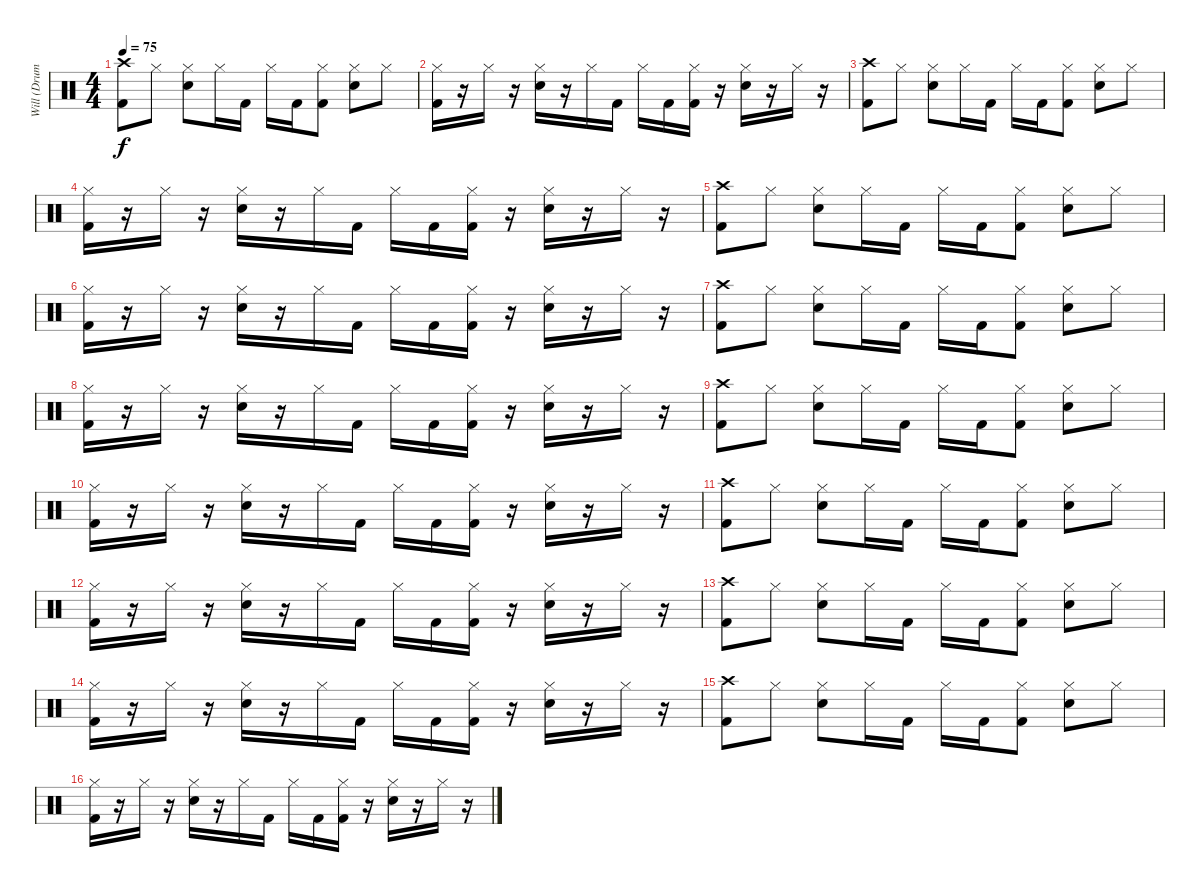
\track ("Will (Drums)" "Will (Drum") {instrument percussion}
\staff {score}
\articulation defaults
\ts (4 4)
\tempo 75
\clef neutral
\ks c
("Crash high (hit)" "Kick (hit) 2").8{dy f} "Hi-Hat (closed)".8 ("Hi-Hat (closed)" "Snare (hit) 2").8 "Hi-Hat (closed)".16 "Kick (hit) 2".16 "Hi-Hat (closed)".16 "Kick (hit) 2".16 ("Hi-Hat (closed)" "Kick (hit) 2").8 ("Hi-Hat (closed)" "Snare (hit) 2").8 "Hi-Hat (closed)".8 |
("Hi-Hat (closed)" "Kick (hit) 2").16 r.16 "Hi-Hat (closed)".16 r.16 ("Hi-Hat (closed)" "Snare (hit) 2").16 r.16 "Hi-Hat (closed)".16 "Kick (hit) 2".16 "Hi-Hat (closed)".16 "Kick (hit) 2".16 ("Hi-Hat (closed)" "Kick (hit) 2").16 r.16 ("Hi-Hat (closed)" "Snare (hit) 2").16 r.16 "Hi-Hat (closed)".16 r.16 |
("Crash high (hit)" "Kick (hit) 2").8 "Hi-Hat (closed)".8 ("Hi-Hat (closed)" "Snare (hit) 2").8 "Hi-Hat (closed)".16 "Kick (hit) 2".16 "Hi-Hat (closed)".16 "Kick (hit) 2".16 ("Hi-Hat (closed)" "Kick (hit) 2").8 ("Hi-Hat (closed)" "Snare (hit) 2").8 "Hi-Hat (closed)".8 |
("Hi-Hat (closed)" "Kick (hit) 2").16 r.16 "Hi-Hat (closed)".16 r.16 ("Hi-Hat (closed)" "Snare (hit) 2").16 r.16 "Hi-Hat (closed)".16 "Kick (hit) 2".16 "Hi-Hat (closed)".16 "Kick (hit) 2".16 ("Hi-Hat (closed)" "Kick (hit) 2").16 r.16 ("Hi-Hat (closed)" "Snare (hit) 2").16 r.16 "Hi-Hat (closed)".16 r.16 |
("Crash high (hit)" "Kick (hit) 2").8 "Hi-Hat (closed)".8 ("Hi-Hat (closed)" "Snare (hit) 2").8 "Hi-Hat (closed)".16 "Kick (hit) 2".16 "Hi-Hat (closed)".16 "Kick (hit) 2".16 ("Hi-Hat (closed)" "Kick (hit) 2").8 ("Hi-Hat (closed)" "Snare (hit) 2").8 "Hi-Hat (closed)".8 |
("Hi-Hat (closed)" "Kick (hit) 2").16 r.16 "Hi-Hat (closed)".16 r.16 ("Hi-Hat (closed)" "Snare (hit) 2").16 r.16 "Hi-Hat (closed)".16 "Kick (hit) 2".16 "Hi-Hat (closed)".16 "Kick (hit) 2".16 ("Hi-Hat (closed)" "Kick (hit) 2").16 r.16 ("Hi-Hat (closed)" "Snare (hit) 2").16 r.16 "Hi-Hat (closed)".16 r.16 |
("Crash high (hit)" "Kick (hit) 2").8 "Hi-Hat (closed)".8 ("Hi-Hat (closed)" "Snare (hit) 2").8 "Hi-Hat (closed)".16 "Kick (hit) 2".16 "Hi-Hat (closed)".16 "Kick (hit) 2".16 ("Hi-Hat (closed)" "Kick (hit) 2").8 ("Hi-Hat (closed)" "Snare (hit) 2").8 "Hi-Hat (closed)".8 |
("Hi-Hat (closed)" "Kick (hit) 2").16 r.16 "Hi-Hat (closed)".16 r.16 ("Hi-Hat (closed)" "Snare (hit) 2").16 r.16 "Hi-Hat (closed)".16 "Kick (hit) 2".16 "Hi-Hat (closed)".16 "Kick (hit) 2".16 ("Hi-Hat (closed)" "Kick (hit) 2").16 r.16 ("Hi-Hat (closed)" "Snare (hit) 2").16 r.16 "Hi-Hat (closed)".16 r.16 |
("Crash high (hit)" "Kick (hit) 2").8 "Hi-Hat (closed)".8 ("Hi-Hat (closed)" "Snare (hit) 2").8 "Hi-Hat (closed)".16 "Kick (hit) 2".16 "Hi-Hat (closed)".16 "Kick (hit) 2".16 ("Hi-Hat (closed)" "Kick (hit) 2").8 ("Hi-Hat (closed)" "Snare (hit) 2").8 "Hi-Hat (closed)".8 |
("Hi-Hat (closed)" "Kick (hit) 2").16 r.16 "Hi-Hat (closed)".16 r.16 ("Hi-Hat (closed)" "Snare (hit) 2").16 r.16 "Hi-Hat (closed)".16 "Kick (hit) 2".16 "Hi-Hat (closed)".16 "Kick (hit) 2".16 ("Hi-Hat (closed)" "Kick (hit) 2").16 r.16 ("Hi-Hat (closed)" "Snare (hit) 2").16 r.16 "Hi-Hat (closed)".16 r.16 |
("Crash high (hit)" "Kick (hit) 2").8 "Hi-Hat (closed)".8 ("Hi-Hat (closed)" "Snare (hit) 2").8 "Hi-Hat (closed)".16 "Kick (hit) 2".16 "Hi-Hat (closed)".16 "Kick (hit) 2".16 ("Hi-Hat (closed)" "Kick (hit) 2").8 ("Hi-Hat (closed)" "Snare (hit) 2").8 "Hi-Hat (closed)".8 |
("Hi-Hat (closed)" "Kick (hit) 2").16 r.16 "Hi-Hat (closed)".16 r.16 ("Hi-Hat (closed)" "Snare (hit) 2").16 r.16 "Hi-Hat (closed)".16 "Kick (hit) 2".16 "Hi-Hat (closed)".16 "Kick (hit) 2".16 ("Hi-Hat (closed)" "Kick (hit) 2").16 r.16 ("Hi-Hat (closed)" "Snare (hit) 2").16 r.16 "Hi-Hat (closed)".16 r.16 |
("Crash high (hit)" "Kick (hit) 2").8 "Hi-Hat (closed)".8 ("Hi-Hat (closed)" "Snare (hit) 2").8 "Hi-Hat (closed)".16 "Kick (hit) 2".16 "Hi-Hat (closed)".16 "Kick (hit) 2".16 ("Hi-Hat (closed)" "Kick (hit) 2").8 ("Hi-Hat (closed)" "Snare (hit) 2").8 "Hi-Hat (closed)".8 |
("Hi-Hat (closed)" "Kick (hit) 2").16 r.16 "Hi-Hat (closed)".16 r.16 ("Hi-Hat (closed)" "Snare (hit) 2").16 r.16 "Hi-Hat (closed)".16 "Kick (hit) 2".16 "Hi-Hat (closed)".16 "Kick (hit) 2".16 ("Hi-Hat (closed)" "Kick (hit) 2").16 r.16 ("Hi-Hat (closed)" "Snare (hit) 2").16 r.16 "Hi-Hat (closed)".16 r.16 |
("Crash high (hit)" "Kick (hit) 2").8 "Hi-Hat (closed)".8 ("Hi-Hat (closed)" "Snare (hit) 2").8 "Hi-Hat (closed)".16 "Kick (hit) 2".16 "Hi-Hat (closed)".16 "Kick (hit) 2".16 ("Hi-Hat (closed)" "Kick (hit) 2").8 ("Hi-Hat (closed)" "Snare (hit) 2").8 "Hi-Hat (closed)".8 |
("Hi-Hat (closed)" "Kick (hit) 2").16 r.16 "Hi-Hat (closed)".16 r.16 ("Hi-Hat (closed)" "Snare (hit) 2").16 r.16 "Hi-Hat (closed)".16 "Kick (hit) 2".16 "Hi-Hat (closed)".16 "Kick (hit) 2".16 ("Hi-Hat (closed)" "Kick (hit) 2").16 r.16 ("Hi-Hat (closed)" "Snare (hit) 2").16 r.16 "Hi-Hat (closed)".16 r.16
